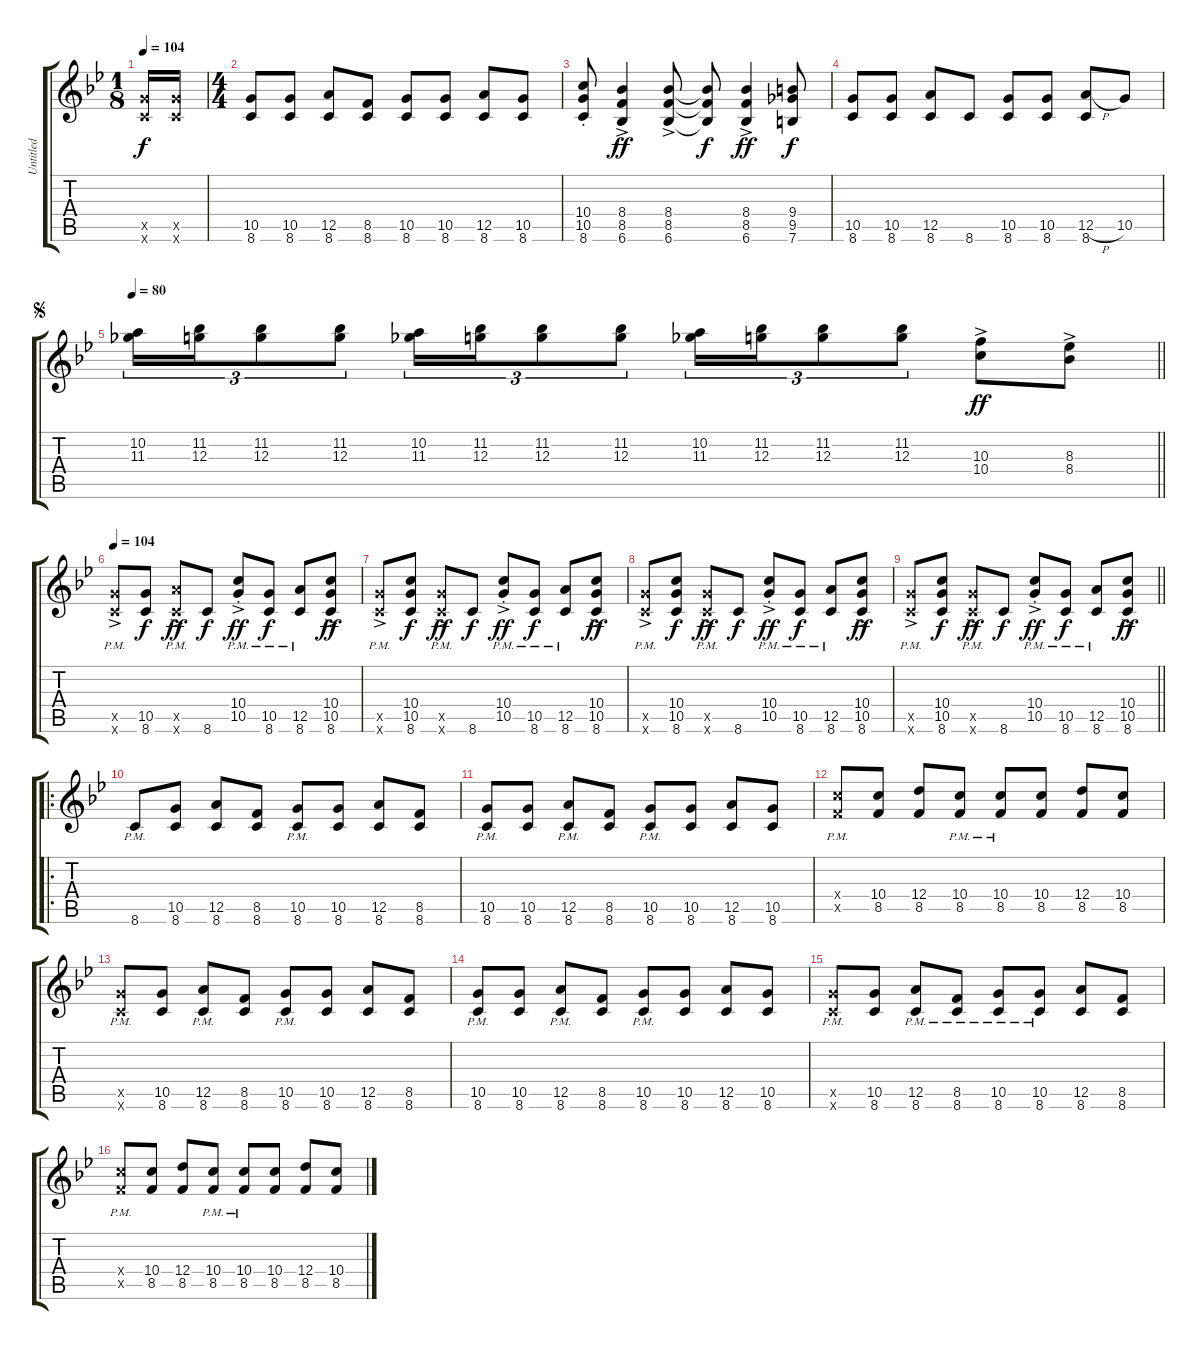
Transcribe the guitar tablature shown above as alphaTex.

\track ("Untitled" "Untitled") {instrument distortionguitar}
\staff {score tabs}
\tuning (E4 B3 G3 D3 A2 E2) {hide}
\ts (1 8)
\tempo 104
\clef g2
\ks bb
(10.5{x} 8.6{x}).16{dy f instrument distortionguitar} (10.5{x} 8.6{x}).16 |
\ts (4 4)
(10.5 8.6).8 (10.5 8.6).8 (12.5 8.6).8 (8.5 8.6).8 (10.5 8.6).8 (10.5 8.6).8 (12.5 8.6).8 (10.5 8.6).8 |
(10.4{st} 10.5{st} 8.6{st}).8 (8.4{ac} 8.5{ac} 6.6{ac}).4{dy ff} (8.4{ac} 8.5{ac} 6.6{ac}).8 (8.4{t} 8.5{t} 6.6{t}).8{dy f} (8.4{ac} 8.5{ac} 6.6{ac}).4{dy ff} (9.4 9.5 7.6).8{dy f} |
(10.5 8.6).8 (10.5 8.6).8 (12.5 8.6).8 8.6.8 (10.5 8.6).8 (10.5 8.6).8 (12.5{h} 8.6).8 10.5.8 |
\jump segno
\tempo 80
\barLineRight lightlight
(10.2 11.3).16{tu (3 2)} (11.2 12.3).16{tu (3 2)} (11.2 12.3).8{tu (3 2)} (11.2 12.3).8{tu (3 2)} (10.2 11.3).16{tu (3 2)} (11.2 12.3).16{tu (3 2)} (11.2 12.3).8{tu (3 2)} (11.2 12.3).8{tu (3 2)} (10.2 11.3).16{tu (3 2)} (11.2 12.3).16{tu (3 2)} (11.2 12.3).8{tu (3 2)} (11.2 12.3).8{tu (3 2)} (10.3{ac} 10.4{ac}).8{dy ff} (8.3{ac} 8.4{ac}).8 |
\tempo 104
(10.5{ac pm x} 8.6{ac pm x}).8 (10.5 8.6).8{dy f} (12.5{ac pm x} 8.6{ac pm x}).8{dy ff} 8.6.8{dy f} (10.4{ac pm st} 10.5{ac pm st}).8{dy ff} (10.5{pm} 8.6{pm}).8{dy f} (12.5{pm} 8.6{pm}).8 (10.4{ac} 10.5{ac} 8.6{ac}).8{dy ff} |
(10.5{ac pm x} 8.6{ac pm x}).8 (10.4 10.5 8.6).8{dy f} (10.5{ac pm x} 8.6{ac pm x}).8{dy ff} 8.6.8{dy f} (10.4{ac pm st} 10.5{ac pm st}).8{dy ff} (10.5{pm} 8.6{pm}).8{dy f} (12.5{pm} 8.6{pm}).8 (10.4{ac} 10.5{ac} 8.6{ac}).8{dy ff} |
(10.5{ac pm x} 8.6{ac pm x}).8 (10.4 10.5 8.6).8{dy f} (10.5{ac pm x} 8.6{ac pm x}).8{dy ff} 8.6.8{dy f} (10.4{ac pm st} 10.5{ac pm st}).8{dy ff} (10.5{pm} 8.6{pm}).8{dy f} (12.5{pm} 8.6{pm}).8 (10.4{ac} 10.5{ac} 8.6{ac}).8{dy ff} |
\barLineRight lightlight
(10.5{ac pm x} 8.6{ac pm x}).8 (10.4 10.5 8.6).8{dy f} (10.5{ac pm x} 8.6{ac pm x}).8{dy ff} 8.6.8{dy f} (10.4{ac pm st} 10.5{ac pm st}).8{dy ff} (10.5{pm} 8.6{pm}).8{dy f} (12.5{pm} 8.6{pm}).8 (10.4{ac} 10.5{ac} 8.6{ac}).8{dy ff} |
\ro
8.6{pm}.8 (10.5 8.6).8 (12.5 8.6).8 (8.5 8.6).8 (10.5{pm} 8.6{pm}).8 (10.5 8.6).8 (12.5 8.6).8 (8.5 8.6).8 |
(10.5{pm} 8.6{pm}).8 (10.5 8.6).8 (12.5{pm} 8.6{pm}).8 (8.5 8.6).8 (10.5{pm} 8.6{pm}).8 (10.5 8.6).8 (12.5 8.6).8 (10.5 8.6).8 |
(10.4{pm x} 8.5{pm x}).8 (10.4 8.5).8 (12.4 8.5).8 (10.4{pm} 8.5{pm}).8 (10.4{pm} 8.5{pm}).8 (10.4 8.5).8 (12.4 8.5).8 (10.4 8.5).8 |
(10.5{pm x} 8.6{pm x}).8 (10.5 8.6).8 (12.5{pm} 8.6{pm}).8 (8.5 8.6).8 (10.5{pm} 8.6{pm}).8 (10.5 8.6).8 (12.5 8.6).8 (8.5 8.6).8 |
(10.5{pm} 8.6{pm}).8 (10.5 8.6).8 (12.5{pm} 8.6{pm}).8 (8.5 8.6).8 (10.5{pm} 8.6{pm}).8 (10.5 8.6).8 (12.5 8.6).8 (10.5 8.6).8 |
(10.5{pm x} 8.6{pm x}).8 (10.5 8.6).8 (12.5{pm} 8.6{pm}).8 (8.5{pm} 8.6{pm}).8 (10.5{pm} 8.6{pm}).8 (10.5{pm} 8.6{pm}).8 (12.5 8.6).8 (8.5 8.6).8 |
(10.4{pm x} 8.5{pm x}).8 (10.4 8.5).8 (12.4 8.5).8 (10.4{pm} 8.5{pm}).8 (10.4{pm} 8.5{pm}).8 (10.4 8.5).8 (12.4 8.5).8 (10.4 8.5).8
